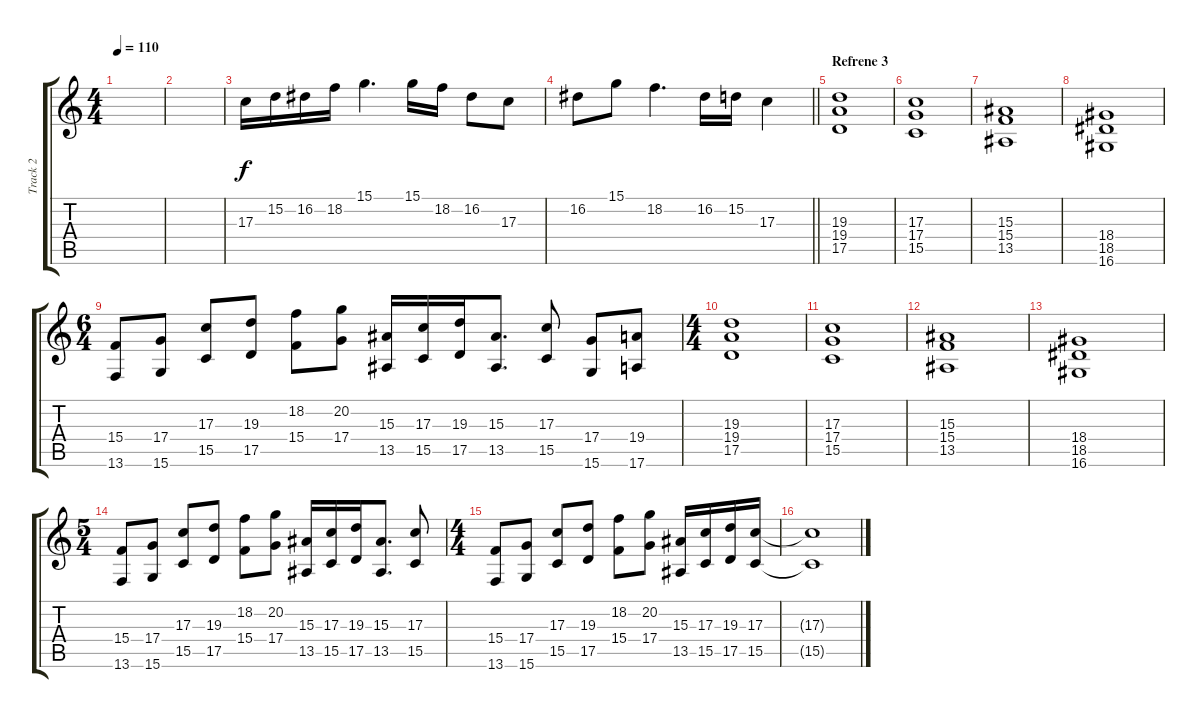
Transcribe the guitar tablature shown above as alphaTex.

\track ("Track 2" "Track 2") {instrument stringensemble1}
\staff {score tabs}
\tuning (E4 B3 G3 D3 A2 E2) {hide}
\ts (4 4)
\tempo 110
\clef g2
\ks c
|
|
17.3.16 15.2.16 16.2.16 18.2.16 15.1.4{d} 15.1.16 18.2.16 16.2.8 17.3.8 |
\barLineRight lightlight
16.2.8 15.1.8 18.2.4{d} 16.2.16 15.2.16 17.3.4 |
\section ("" "Refrene 3")
(19.3 19.4 17.5).1 |
(17.3 17.4 15.5).1 |
(15.3 15.4 13.5).1 |
(18.4 18.5 16.6).1 |
\ts (6 4)
(15.4 13.6).8 (17.4 15.6).8 (17.3 15.5).8 (19.3 17.5).8 (18.2 15.4).8 (20.2 17.4).8 (15.3 13.5).16 (17.3 15.5).16 (19.3 17.5).16 (15.3 13.5).8{d} (17.3 15.5).8 (17.4 15.6).8 (19.4 17.6).8 |
\ts (4 4)
(19.3 19.4 17.5).1 |
(17.3 17.4 15.5).1 |
(15.3 15.4 13.5).1 |
(18.4 18.5 16.6).1 |
\ts (5 4)
(15.4 13.6).8 (17.4 15.6).8 (17.3 15.5).8 (19.3 17.5).8 (18.2 15.4).8 (20.2 17.4).8 (15.3 13.5).16 (17.3 15.5).16 (19.3 17.5).16 (15.3 13.5).8{d} (17.3 15.5).8 |
\ts (4 4)
(15.4 13.6).8 (17.4 15.6).8 (17.3 15.5).8 (19.3 17.5).8 (18.2 15.4).8 (20.2 17.4).8 (15.3 13.5).16 (17.3 15.5).16 (19.3 17.5).16 (17.3 15.5).16 |
(17.3{t} 15.5{t}).1
